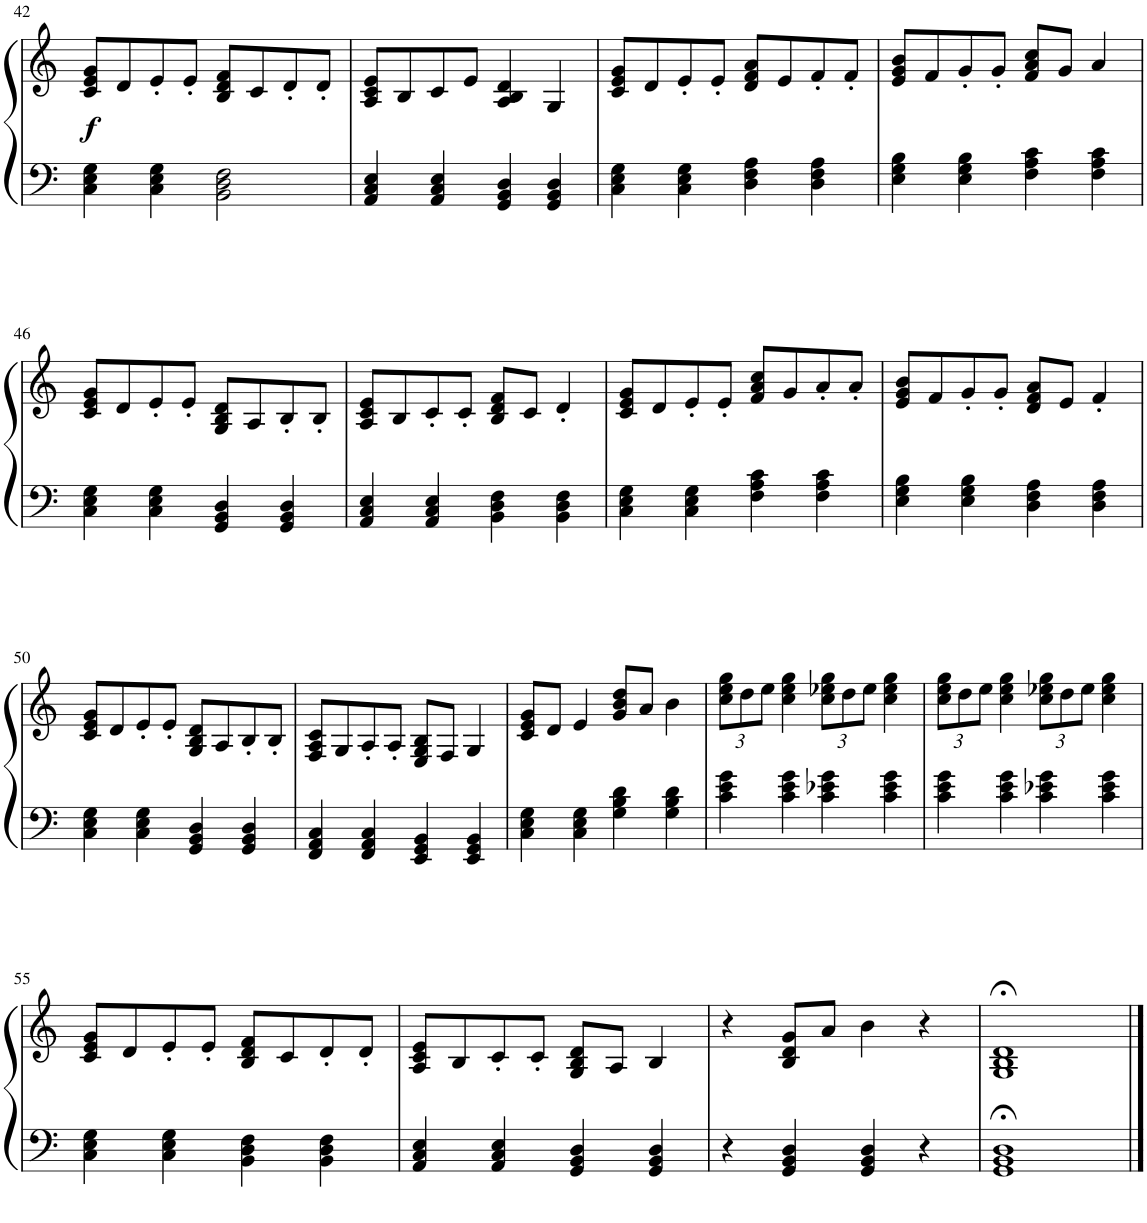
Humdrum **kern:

**kern	**kern	**dynam
*part1	*part1	*part1
*staff2	*staff1	*staff1/2
*I"Piano	*	*
*I'Pno.	*	*
!!LO:PB:g=z
*clefF4	*clefG2	*
*k[]	*k[]	*
*M4/4	*M4/4	*
=42	=42	=42
!	!	!LO:DY:b
4C\ 4E\ 4G\	8c/ 8e/ 8g/L	f
.	8d/	.
4C\ 4E\ 4G\	8e'/	.
.	8e'/J	.
2BB\ 2D\ 2F\	8B/ 8d/ 8f/L	.
.	8c/	.
.	8d'/	.
.	8d'/J	.
=43	=43	=43
4AA/ 4C/ 4E/	8A/ 8c/ 8e/L	.
.	8B/	.
4AA/ 4C/ 4E/	8c/	.
.	8e/J	.
4GG/ 4BB/ 4D/	4A/ 4B/ 4d/	.
4GG/ 4BB/ 4D/	4G/	.
=44	=44	=44
4C\ 4E\ 4G\	8c/ 8e/ 8g/L	.
.	8d/	.
4C\ 4E\ 4G\	8e'/	.
.	8e'/J	.
4D\ 4F\ 4A\	8d/ 8f/ 8a/L	.
.	8e/	.
4D\ 4F\ 4A\	8f'/	.
.	8f'/J	.
=45	=45	=45
4E\ 4G\ 4B\	8e/ 8g/ 8b/L	.
.	8f/	.
4E\ 4G\ 4B\	8g'/	.
.	8g'/J	.
4F\ 4A\ 4c\	8f/ 8a/ 8cc/L	.
.	8g/J	.
4F\ 4A\ 4c\	4a/	.
!!LO:LB:g=z
=46	=46	=46
4C\ 4E\ 4G\	8c/ 8e/ 8g/L	.
.	8d/	.
4C\ 4E\ 4G\	8e'/	.
.	8e'/J	.
4GG/ 4BB/ 4D/	8G/ 8B/ 8d/L	.
.	8A/	.
4GG/ 4BB/ 4D/	8B'/	.
.	8B'/J	.
=47	=47	=47
4AA/ 4C/ 4E/	8A/ 8c/ 8e/L	.
.	8B/	.
4AA/ 4C/ 4E/	8c'/	.
.	8c'/J	.
4BB\ 4D\ 4F\	8B/ 8d/ 8f/L	.
.	8c/J	.
4BB\ 4D\ 4F\	4d'/	.
=48	=48	=48
4C\ 4E\ 4G\	8c/ 8e/ 8g/L	.
.	8d/	.
4C\ 4E\ 4G\	8e'/	.
.	8e'/J	.
4F\ 4A\ 4c\	8f/ 8a/ 8cc/L	.
.	8g/	.
4F\ 4A\ 4c\	8a'/	.
.	8a'/J	.
=49	=49	=49
4E\ 4G\ 4B\	8e/ 8g/ 8b/L	.
.	8f/	.
4E\ 4G\ 4B\	8g'/	.
.	8g'/J	.
4D\ 4F\ 4A\	8d/ 8f/ 8a/L	.
.	8e/J	.
4D\ 4F\ 4A\	4f'/	.
!!LO:LB:g=z
=50	=50	=50
4C\ 4E\ 4G\	8c/ 8e/ 8g/L	.
.	8d/	.
4C\ 4E\ 4G\	8e'/	.
.	8e'/J	.
4GG/ 4BB/ 4D/	8G/ 8B/ 8d/L	.
.	8A/	.
4GG/ 4BB/ 4D/	8B'/	.
.	8B'/J	.
=51	=51	=51
4FF/ 4AA/ 4C/	8F/ 8A/ 8c/L	.
.	8G/	.
4FF/ 4AA/ 4C/	8A'/	.
.	8A'/J	.
4EE/ 4GG/ 4BB/	8E/ 8G/ 8B/L	.
.	8F/J	.
4EE/ 4GG/ 4BB/	4G/	.
=52	=52	=52
4C\ 4E\ 4G\	8c/ 8e/ 8g/L	.
.	8d/J	.
4C\ 4E\ 4G\	4e/	.
4G\ 4B\ 4d\	8g/ 8b/ 8dd/L	.
.	8a/J	.
4G\ 4B\ 4d\	4b\	.
=53	=53	=53
*	*Xbrackettup	*
4c\ 4e\ 4g\	12cc\ 12ee\ 12gg\L	.
.	12dd\	.
.	12ee\J	.
4c\ 4e\ 4g\	4cc\ 4ee\ 4gg\	.
4c\ 4e-X\ 4g\	12cc\ 12ee-X\ 12gg\L	.
.	12dd\	.
.	12ee-\J	.
4c\ 4e-\ 4g\	4cc\ 4ee-\ 4gg\	.
=54	=54	=54
4c\ 4e\ 4g\	12cc\ 12ee\ 12gg\L	.
.	12dd\	.
.	12ee\J	.
4c\ 4e\ 4g\	4cc\ 4ee\ 4gg\	.
4c\ 4e-X\ 4g\	12cc\ 12ee-X\ 12gg\L	.
.	12dd\	.
.	12ee-\J	.
4c\ 4e-\ 4g\	4cc\ 4ee-\ 4gg\	.
!!LO:LB:g=z
=55	=55	=55
4C\ 4E\ 4G\	8c/ 8e/ 8g/L	.
.	8d/	.
4C\ 4E\ 4G\	8e'/	.
.	8e'/J	.
4BB\ 4D\ 4F\	8B/ 8d/ 8f/L	.
.	8c/	.
4BB\ 4D\ 4F\	8d'/	.
.	8d'/J	.
=56	=56	=56
4AA/ 4C/ 4E/	8A/ 8c/ 8e/L	.
.	8B/	.
4AA/ 4C/ 4E/	8c'/	.
.	8c'/J	.
4GG/ 4BB/ 4D/	8G/ 8B/ 8d/L	.
.	8A/J	.
4GG/ 4BB/ 4D/	4B/	.
=57	=57	=57
4r	4r	.
4GG/ 4BB/ 4D/	8B/ 8d/ 8g/L	.
.	8a/J	.
4GG/ 4BB/ 4D/	4b\	.
4r	4r	.
=58	=58	=58
1GG;< 1BB;< 1D;<	1G;< 1B;< 1d;<	.
==	==	==
*-	*-	*-
